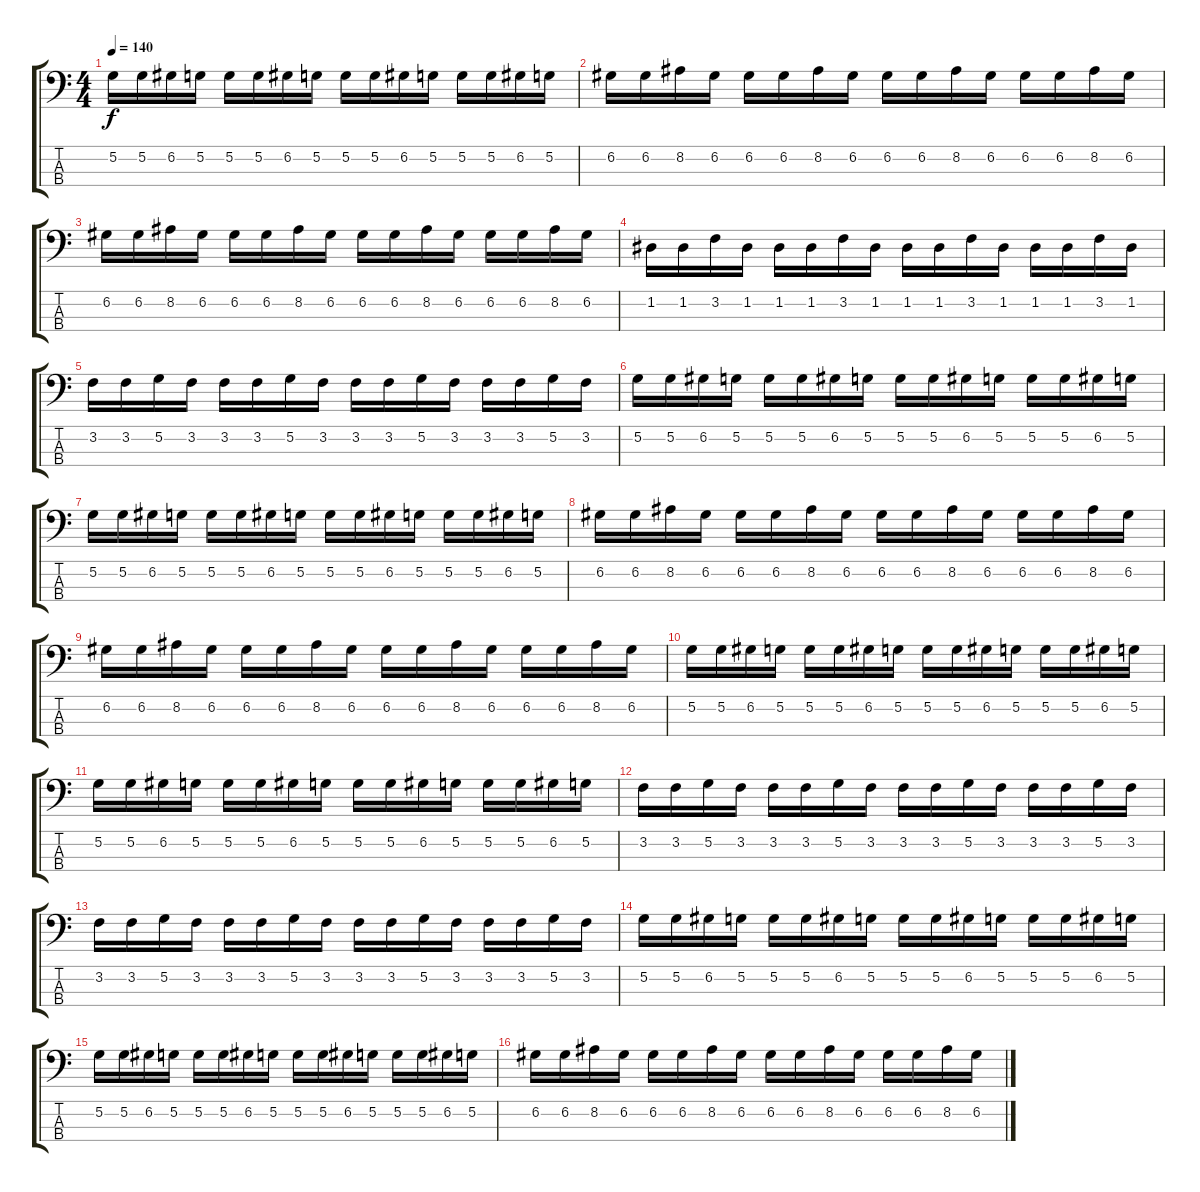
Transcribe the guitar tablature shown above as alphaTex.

\track "" {instrument acousticguitarnylon}
\staff {score tabs}
\tuning (G2 D2 A1 E1) {hide}
\ts (4 4)
\tempo 140
\clef f4
\ks c
5.2.16{dy f} 5.2.16 6.2.16 5.2.16 5.2.16 5.2.16 6.2.16 5.2.16 5.2.16 5.2.16 6.2.16 5.2.16 5.2.16 5.2.16 6.2.16 5.2.16 |
6.2.16 6.2.16 8.2.16 6.2.16 6.2.16 6.2.16 8.2.16 6.2.16 6.2.16 6.2.16 8.2.16 6.2.16 6.2.16 6.2.16 8.2.16 6.2.16 |
6.2.16 6.2.16 8.2.16 6.2.16 6.2.16 6.2.16 8.2.16 6.2.16 6.2.16 6.2.16 8.2.16 6.2.16 6.2.16 6.2.16 8.2.16 6.2.16 |
1.2.16 1.2.16 3.2.16 1.2.16 1.2.16 1.2.16 3.2.16 1.2.16 1.2.16 1.2.16 3.2.16 1.2.16 1.2.16 1.2.16 3.2.16 1.2.16 |
3.2.16 3.2.16 5.2.16 3.2.16 3.2.16 3.2.16 5.2.16 3.2.16 3.2.16 3.2.16 5.2.16 3.2.16 3.2.16 3.2.16 5.2.16 3.2.16 |
5.2.16 5.2.16 6.2.16 5.2.16 5.2.16 5.2.16 6.2.16 5.2.16 5.2.16 5.2.16 6.2.16 5.2.16 5.2.16 5.2.16 6.2.16 5.2.16 |
5.2.16 5.2.16 6.2.16 5.2.16 5.2.16 5.2.16 6.2.16 5.2.16 5.2.16 5.2.16 6.2.16 5.2.16 5.2.16 5.2.16 6.2.16 5.2.16 |
6.2.16 6.2.16 8.2.16 6.2.16 6.2.16 6.2.16 8.2.16 6.2.16 6.2.16 6.2.16 8.2.16 6.2.16 6.2.16 6.2.16 8.2.16 6.2.16 |
6.2.16 6.2.16 8.2.16 6.2.16 6.2.16 6.2.16 8.2.16 6.2.16 6.2.16 6.2.16 8.2.16 6.2.16 6.2.16 6.2.16 8.2.16 6.2.16 |
5.2.16 5.2.16 6.2.16 5.2.16 5.2.16 5.2.16 6.2.16 5.2.16 5.2.16 5.2.16 6.2.16 5.2.16 5.2.16 5.2.16 6.2.16 5.2.16 |
5.2.16 5.2.16 6.2.16 5.2.16 5.2.16 5.2.16 6.2.16 5.2.16 5.2.16 5.2.16 6.2.16 5.2.16 5.2.16 5.2.16 6.2.16 5.2.16 |
3.2.16 3.2.16 5.2.16 3.2.16 3.2.16 3.2.16 5.2.16 3.2.16 3.2.16 3.2.16 5.2.16 3.2.16 3.2.16 3.2.16 5.2.16 3.2.16 |
3.2.16 3.2.16 5.2.16 3.2.16 3.2.16 3.2.16 5.2.16 3.2.16 3.2.16 3.2.16 5.2.16 3.2.16 3.2.16 3.2.16 5.2.16 3.2.16 |
5.2.16 5.2.16 6.2.16 5.2.16 5.2.16 5.2.16 6.2.16 5.2.16 5.2.16 5.2.16 6.2.16 5.2.16 5.2.16 5.2.16 6.2.16 5.2.16 |
5.2.16 5.2.16 6.2.16 5.2.16 5.2.16 5.2.16 6.2.16 5.2.16 5.2.16 5.2.16 6.2.16 5.2.16 5.2.16 5.2.16 6.2.16 5.2.16 |
6.2.16 6.2.16 8.2.16 6.2.16 6.2.16 6.2.16 8.2.16 6.2.16 6.2.16 6.2.16 8.2.16 6.2.16 6.2.16 6.2.16 8.2.16 6.2.16
